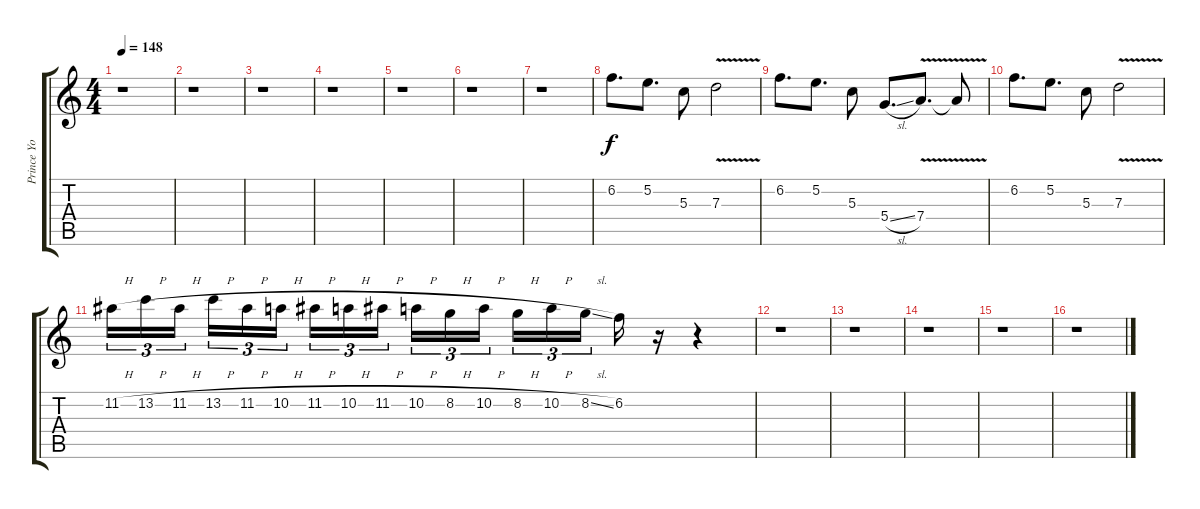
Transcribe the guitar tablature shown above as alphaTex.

\track ("Prince Yo (Lead G1)" "Prince Yo ") {instrument distortionguitar}
\staff {score tabs}
\tuning (E4 B3 G3 D3 A2 E2) {hide}
\ts (4 4)
\tempo 148
\clef g2
\ks c
r.1{dy f} |
r.1 |
r.1 |
r.1 |
r.1 |
r.1 |
r.1 |
6.2.8{d} 5.2.8{d} 5.3.8 7.3{v}.2 |
6.2.8{d} 5.2.8{d} 5.3.8 5.4{sl}.8{d} 7.4{v}.8{d} 7.4{t}.8 |
6.2.8{d} 5.2.8{d} 5.3.8 7.3{v}.2 |
11.2{h}.16{tu (3 2)} 13.2{h}.16{tu (3 2)} 11.2{h}.16{tu (3 2) beam splitsecondary} 13.2{h}.16{tu (3 2)} 11.2{h}.16{tu (3 2)} 10.2{h}.16{tu (3 2)} 11.2{h}.16{tu (3 2)} 10.2{h}.16{tu (3 2)} 11.2{h}.16{tu (3 2) beam splitsecondary} 10.2{h}.16{tu (3 2)} 8.2{h}.16{tu (3 2)} 10.2{h}.16{tu (3 2)} 8.2{h}.16{tu (3 2)} 10.2{h}.16{tu (3 2)} 8.2{sl}.16{tu (3 2) beam splitsecondary} 6.2.16 r.16 r.4 |
r.1 |
r.1 |
r.1 |
r.1 |
r.1
